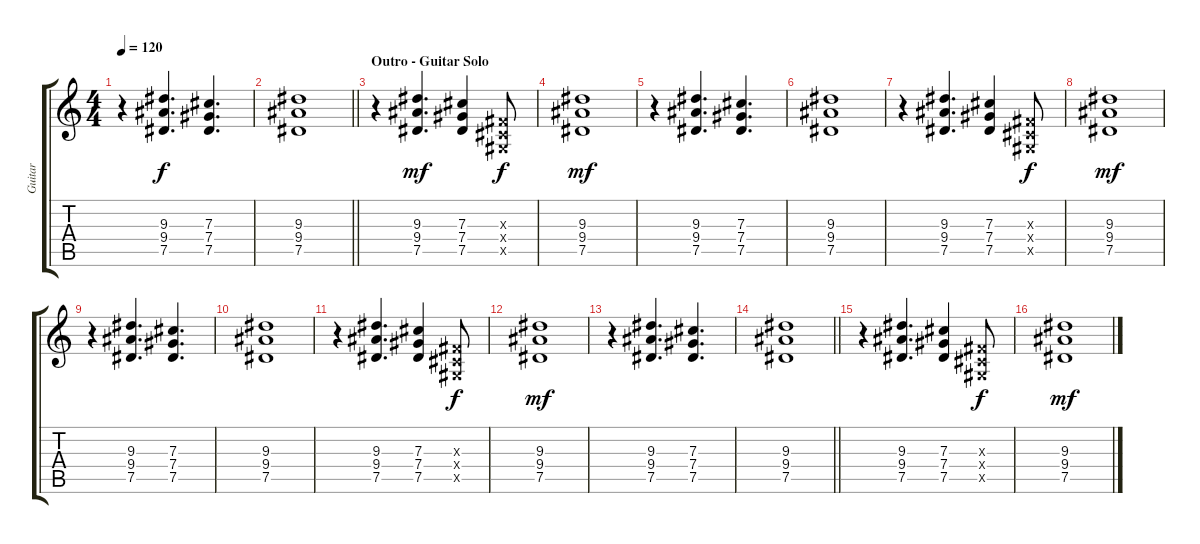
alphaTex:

\track ("Guitar" "Guitar") {instrument overdrivenguitar}
\staff {score tabs}
\tuning (Eb4 Bb3 Gb3 Db3 Ab2 Db2) {hide}
\ts (4 4)
\tempo 120
\clef g2
\ks c
r.4{dy f} (9.3 9.4 7.5).4{d} (7.3 7.4 7.5).4{d} |
\barLineRight lightlight
(9.3 9.4 7.5).1 |
\section ("" "Outro - Guitar Solo")
r.4 (9.3 9.4 7.5).4{d dy mf} (7.3 7.4 7.5).4 (0.3{x} 0.4{x} 0.5{x}).8{dy f} |
(9.3 9.4 7.5).1{dy mf} |
r.4 (9.3 9.4 7.5).4{d} (7.3 7.4 7.5).4{d} |
(9.3 9.4 7.5).1 |
r.4 (9.3 9.4 7.5).4{d} (7.3 7.4 7.5).4 (0.3{x} 0.4{x} 0.5{x}).8{dy f} |
(9.3 9.4 7.5).1{dy mf} |
r.4 (9.3 9.4 7.5).4{d} (7.3 7.4 7.5).4{d} |
(9.3 9.4 7.5).1 |
r.4 (9.3 9.4 7.5).4{d} (7.3 7.4 7.5).4 (0.3{x} 0.4{x} 0.5{x}).8{dy f} |
(9.3 9.4 7.5).1{dy mf} |
r.4 (9.3 9.4 7.5).4{d} (7.3 7.4 7.5).4{d} |
\barLineRight lightlight
(9.3 9.4 7.5).1 |
r.4{volume 0} (9.3 9.4 7.5).4{d} (7.3 7.4 7.5).4 (0.3{x} 0.4{x} 0.5{x}).8{dy f} |
(9.3 9.4 7.5).1{dy mf}
